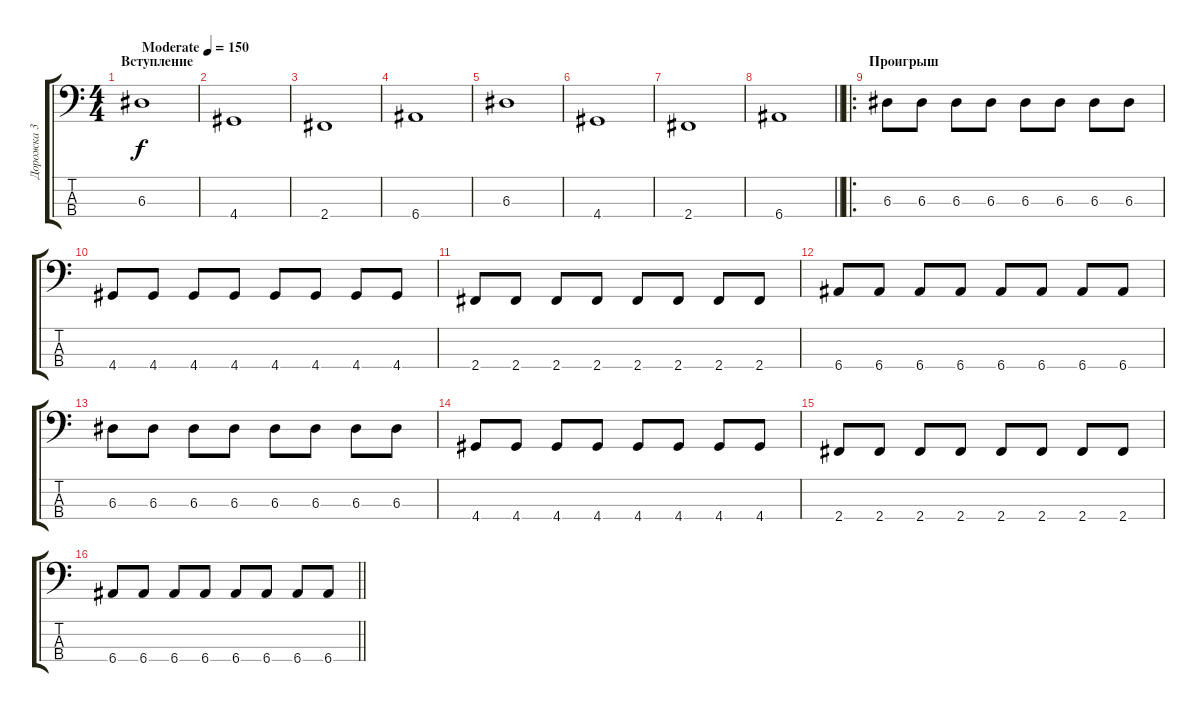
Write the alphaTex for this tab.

\track ("Дорожка 3" "Дорожка 3") {instrument electricbasspick}
\staff {score tabs}
\tuning (G2 D2 A1 E1) {hide}
\ts (4 4)
\section ("" "Вступление")
\tempo (150 "Moderate")
\clef f4
\ks c
6.3.1{dy f instrument electricbasspick} |
4.4.1 |
2.4.1 |
6.4.1 |
6.3.1 |
4.4.1 |
2.4.1 |
\barLineRight lightlight
6.4.1 |
\ro
\section ("" "Проигрыш")
6.3.8 6.3.8 6.3.8 6.3.8 6.3.8 6.3.8 6.3.8 6.3.8 |
4.4.8 4.4.8 4.4.8 4.4.8 4.4.8 4.4.8 4.4.8 4.4.8 |
2.4.8 2.4.8 2.4.8 2.4.8 2.4.8 2.4.8 2.4.8 2.4.8 |
6.4.8 6.4.8 6.4.8 6.4.8 6.4.8 6.4.8 6.4.8 6.4.8 |
6.3.8 6.3.8 6.3.8 6.3.8 6.3.8 6.3.8 6.3.8 6.3.8 |
4.4.8 4.4.8 4.4.8 4.4.8 4.4.8 4.4.8 4.4.8 4.4.8 |
2.4.8 2.4.8 2.4.8 2.4.8 2.4.8 2.4.8 2.4.8 2.4.8 |
\barLineRight lightlight
6.4.8 6.4.8 6.4.8 6.4.8 6.4.8 6.4.8 6.4.8 6.4.8
